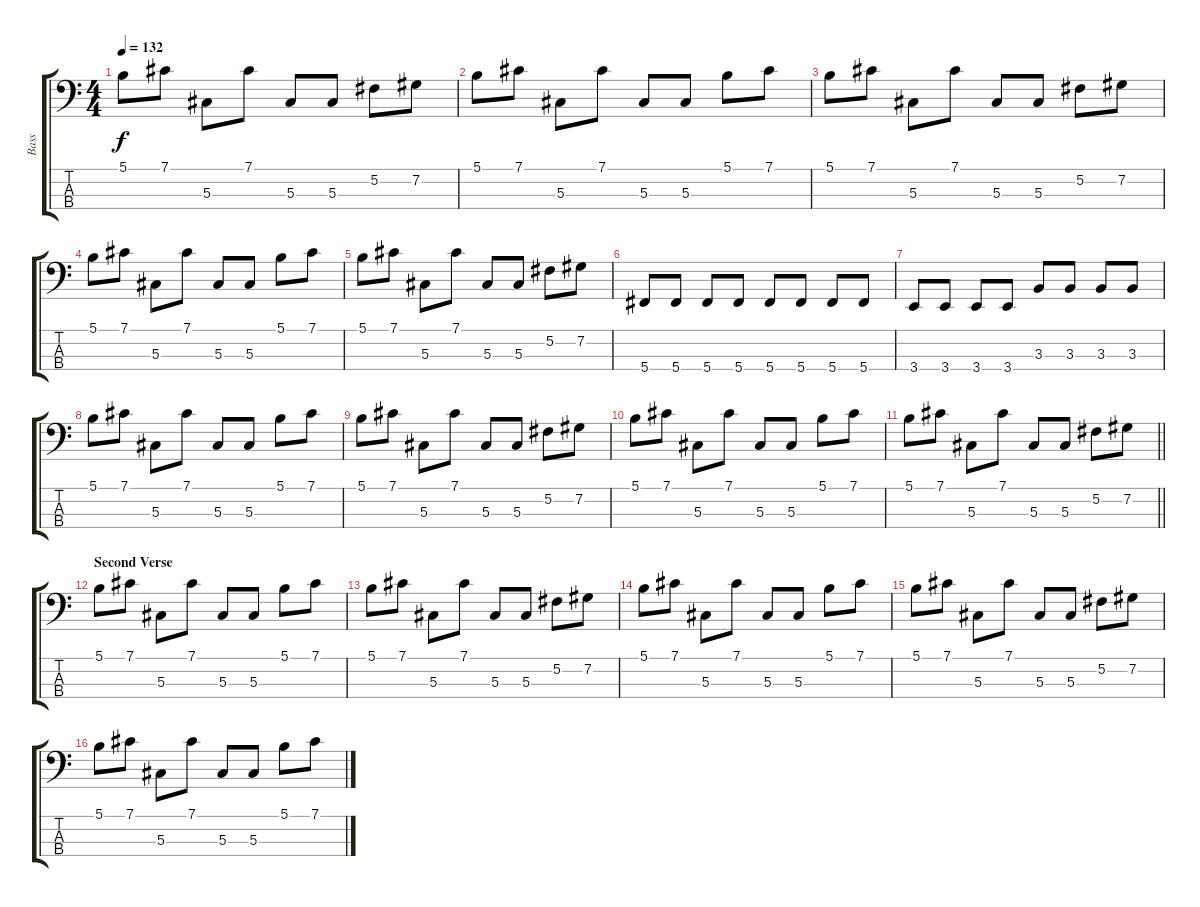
\track ("Bass" "Bass") {instrument electricbasspick}
\staff {score tabs}
\tuning (Gb2 Db2 Ab1 Db1) {hide}
\ts (4 4)
\tempo 132
\clef f4
\ks c
5.1.8{dy f} 7.1.8 5.3.8 7.1.8 5.3.8 5.3.8 5.2.8 7.2.8 |
5.1.8 7.1.8 5.3.8 7.1.8 5.3.8 5.3.8 5.1.8 7.1.8 |
5.1.8 7.1.8 5.3.8 7.1.8 5.3.8 5.3.8 5.2.8 7.2.8 |
5.1.8 7.1.8 5.3.8 7.1.8 5.3.8 5.3.8 5.1.8 7.1.8 |
5.1.8 7.1.8 5.3.8 7.1.8 5.3.8 5.3.8 5.2.8 7.2.8 |
5.4.8 5.4.8 5.4.8 5.4.8 5.4.8 5.4.8 5.4.8 5.4.8 |
3.4.8 3.4.8 3.4.8 3.4.8 3.3.8 3.3.8 3.3.8 3.3.8 |
5.1.8 7.1.8 5.3.8 7.1.8 5.3.8 5.3.8 5.1.8 7.1.8 |
5.1.8 7.1.8 5.3.8 7.1.8 5.3.8 5.3.8 5.2.8 7.2.8 |
5.1.8 7.1.8 5.3.8 7.1.8 5.3.8 5.3.8 5.1.8 7.1.8 |
\barLineRight lightlight
5.1.8 7.1.8 5.3.8 7.1.8 5.3.8 5.3.8 5.2.8 7.2.8 |
\section ("" "Second Verse")
5.1.8 7.1.8 5.3.8 7.1.8 5.3.8 5.3.8 5.1.8 7.1.8 |
5.1.8 7.1.8 5.3.8 7.1.8 5.3.8 5.3.8 5.2.8 7.2.8 |
5.1.8 7.1.8 5.3.8 7.1.8 5.3.8 5.3.8 5.1.8 7.1.8 |
5.1.8 7.1.8 5.3.8 7.1.8 5.3.8 5.3.8 5.2.8 7.2.8 |
5.1.8 7.1.8 5.3.8 7.1.8 5.3.8 5.3.8 5.1.8 7.1.8
